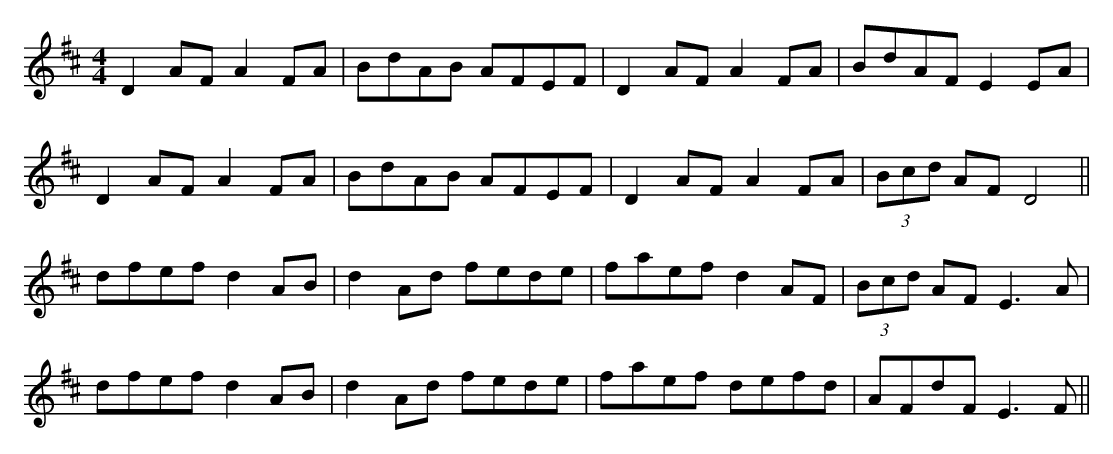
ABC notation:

X:1
M:4/4
K:D
D2 AF A2 FA|BdAB AFEF|D2 AF A2 FA|BdAF E2 EA|
D2 AF A2 FA|BdAB AFEF|D2 AF A2 FA|(3Bcd AF D4||
dfef d2 AB|d2 Ad fede|faef d2 AF|(3Bcd AF E3A|
dfef d2 AB|d2 Ad fede|faef defd|AFdF E3F||
